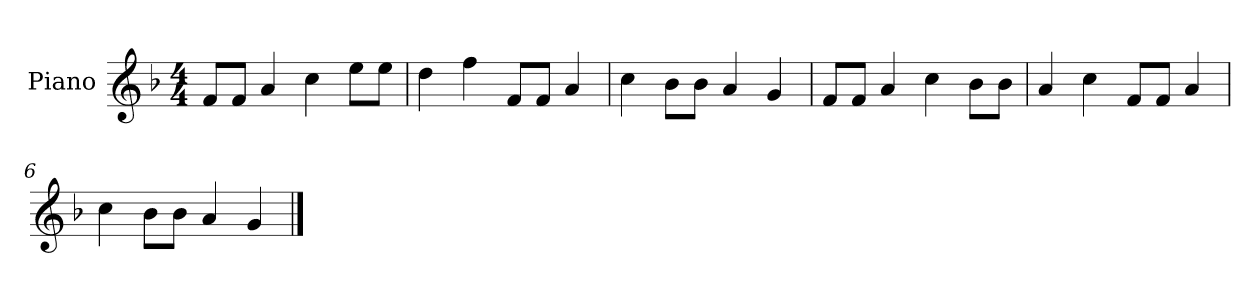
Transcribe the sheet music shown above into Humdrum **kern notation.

**kern
*part1
*staff1
*I"Piano
*I'P-no
*clefG2
*k[b-]
*M4/4
*MM90
=1
8f/L
8f/J
4a/
4cc\
8ee\L
8ee\J
=2
4dd\
4ff\
8f/L
8f/J
4a/
=3
4cc\
8b-\L
8b-\J
4a/
4g/
=4
8f/L
8f/J
4a/
4cc\
8b-\L
8b-\J
=5
4a/
4cc\
8f/L
8f/J
4a/
=6
4cc\
8b-\L
8b-\J
4a/
4g/
==
*-
